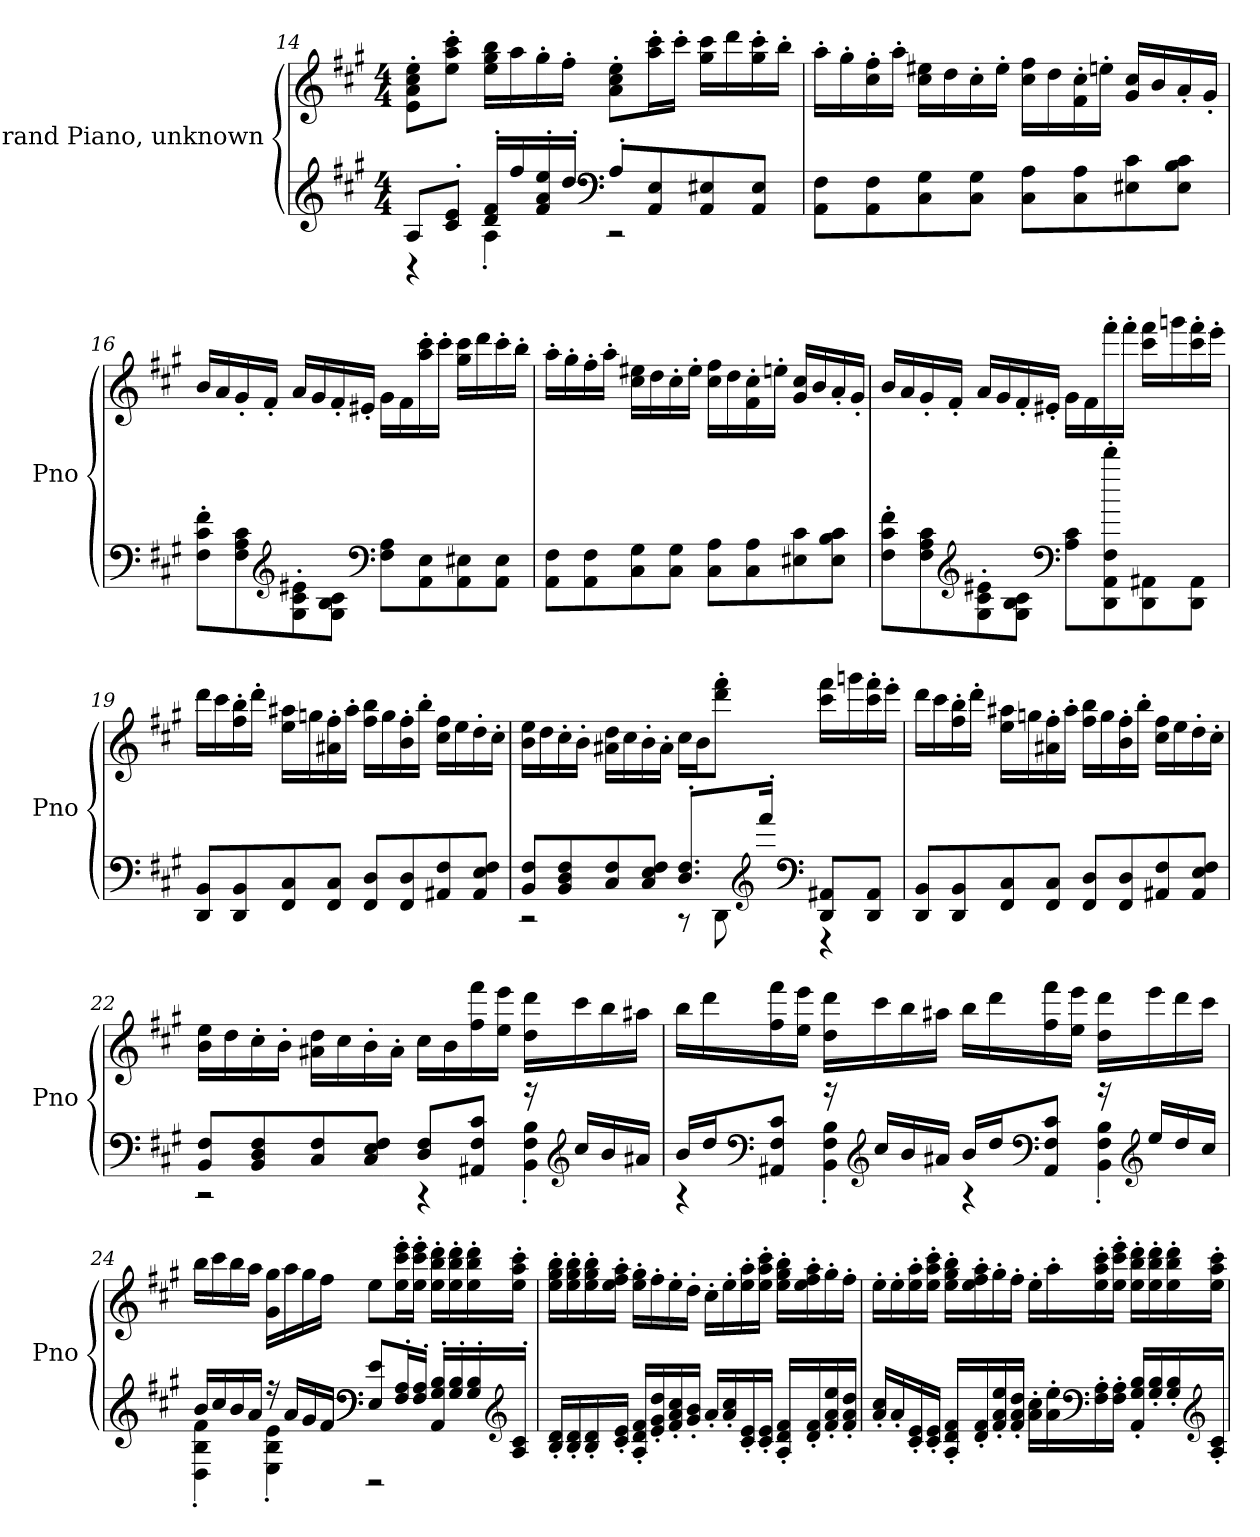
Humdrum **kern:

**kern	**kern
*part1	*part1
*staff2	*staff1
*I"Grand Piano, unknown	*
*I'Pno	*
!!LO:LB:g=z
*clefG2	*clefG2
*k[f#c#g#]	*k[f#c#g#]
*M4/4	*M4/4
=14	=14
*^	*
8A/L	4r	8e\' 8a\' 8cc#\' 8ee\'L
8c#/' 8e/'J	.	8ee\' 8aa\' 8ccc#\'J
16d/' 16f#/'LL	4A'\	16ee\ 16gg#\ 16bb\LL
16ff#/	.	16aa\
16f#/' 16a/' 16ee/'	.	16gg#'\
16dd'/JJ	.	16ff#'\JJ
*clefF4	*	*
8A'/L	2r	8a\' 8cc#\' 8ee\'L
8AA/ 8E/	.	16aa\' 16ccc#\'L
.	.	16ccc#'\JJ
8AA/ 8E#X/	.	16gg#\ 16ccc#\LL
.	.	16ddd\
8AA/ 8E#/J	.	16gg#\' 16ccc#\'
.	.	16bb'\JJ
*v	*v	*
=15	=15
8AA\ 8F#\L	16aa'\LL
.	16gg#'\
8AA\ 8F#\	16cc#\' 16ff#\'
.	16aa'\JJ
8C#\ 8G#\	16cc#\ 16ee#X\LL
.	16dd\
8C#\ 8G#\J	16cc#'\
.	16ee#'\JJ
8C#\ 8A\L	16cc#\ 16ff#\LL
.	16dd\
8C#\ 8A\	16f#\' 16cc#\'
.	16een'\JJ
8E#X\ 8c#\	16g#/ 16cc#/LL
.	16b/
8E#\ 8B\ 8c#\J	16a'/
.	16g#'/JJ
!!LO:PB:g=z
=16	=16
8F#\' 8c#\' 8f#\'L	16b/LL
.	16a/
8F#\ 8A\ 8c#\	16g#'/
.	16f#'/JJ
*clefG2	*
8G#\' 8c#\' 8e#X\'	16a/LL
.	16g#/
8G#\ 8B\ 8c#\J	16f#'/
.	16e#X'/JJ
*clefF4	*
8F#\ 8A\L	16g#\LL
.	16f#\
8AA\ 8E\	16aa\' 16ccc#\'
.	16ccc#'\JJ
8AA\ 8E#X\	16gg#\ 16ccc#\LL
.	16ddd\
8AA\ 8E#\J	16ccc#'\
.	16bb'\JJ
=17	=17
8AA\ 8F#\L	16aa'\LL
.	16gg#'\
8AA\ 8F#\	16ff#'\
.	16aa'\JJ
8C#\ 8G#\	16cc#\ 16ee#X\LL
.	16dd\
8C#\ 8G#\J	16cc#'\
.	16ee#'\JJ
8C#\ 8A\L	16cc#\ 16ff#\LL
.	16dd\
8C#\ 8A\	16f#\' 16cc#\'
.	16een'\JJ
8E#X\ 8c#\	16g#/ 16cc#/LL
.	16b/
8E#\ 8B\ 8c#\J	16a'/
.	16g#'/JJ
!!LO:LB:g=z
=18	=18
8F#\' 8c#\' 8f#\'L	16b/LL
.	16a/
8F#\ 8A\ 8c#\	16g#'/
.	16f#'/JJ
*clefG2	*
8G#\' 8c#\' 8e#X\'	16a/LL
.	16g#/
8G#\ 8B\ 8c#\J	16f#'/
.	16e#X'/JJ
*clefF4	*
8A\ 8c#\L	16g#\LL
.	16f#\
8DD\' 8AA\' 8F#\' 8ddd\'	16fff#'\
.	16fff#'\JJ
8DD\ 8AA#X\	16ccc#\ 16fff#\LL
.	16gggn\
8DD\ 8AA#\J	16ccc#\' 16fff#\'
.	16eee'\JJ
=19	=19
8DD/ 8BB/L	16ddd\LL
.	16ccc#\
8DD/ 8BB/	16ff#\' 16bb\'
.	16ddd'\JJ
8FF#/ 8C#/	16ee\ 16aa#X\LL
.	16ggn\
8FF#/ 8C#/J	16a#X\' 16ff#\'
.	16aa#'\JJ
8FF#/ 8D/L	16ff#\ 16bb\LL
.	16gg\
8FF#/ 8D/	16b\' 16ff#\'
.	16bb'\JJ
8AA#X/ 8F#/	16cc#\ 16ff#\LL
.	16ee\
8AA#/ 8E/ 8F#/J	16dd'\
.	16cc#'\JJ
!!LO:LB:g=z
=20	=20
*^	*
8BB/ 8F#/L	2r	16b\ 16ee\LL
.	.	16dd\
8BB/ 8D/ 8F#/	.	16cc#'\
.	.	16b'\JJ
8C#/ 8F#/	.	16a#X\ 16dd\LL
.	.	16cc#\
8C#/ 8E/ 8F#/J	.	16b'\
.	.	16a#'\JJ
8.D/' 8.F#/'L	8r	16cc#\LL
.	.	16b\J
.	8DD\	8ddd\' 8fff#\'J
*clefG2	*	*
16fff#'/Jk	.	.
*clefF4	*	*
8DD/ 8AA#X/L	4r	16ccc#\ 16fff#\LL
.	.	16gggn\
8DD/ 8AA#/J	.	16ccc#\' 16fff#\'
.	.	16eee'\JJ
*v	*v	*
=21	=21
8DD/ 8BB/L	16ddd\LL
.	16ccc#\
8DD/ 8BB/	16ff#\' 16bb\'
.	16ddd'\JJ
8FF#/ 8C#/	16ee\ 16aa#X\LL
.	16ggn\
8FF#/ 8C#/J	16a#X\' 16ff#\'
.	16aa#'\JJ
8FF#/ 8D/L	16ff#\ 16bb\LL
.	16gg\
8FF#/ 8D/	16b\' 16ff#\'
.	16bb'\JJ
8AA#X/ 8F#/	16cc#\ 16ff#\LL
.	16ee\
8AA#/ 8E/ 8F#/J	16dd'\
.	16cc#'\JJ
!!LO:LB:g=z
=22	=22
*^	*
8BB/ 8F#/L	2r	16b\ 16ee\LL
.	.	16dd\
8BB/ 8D/ 8F#/	.	16cc#'\
.	.	16b'\JJ
8C#/ 8F#/	.	16a#X\ 16dd\LL
.	.	16cc#\
8C#/ 8E/ 8F#/J	.	16b'\
.	.	16a#'\JJ
8D/ 8F#/L	4r	16cc#\LL
.	.	16b\
8AA#X/ 8F#/ 8c#/J	.	16ff#\ 16fff#\
.	.	16ee\ 16eee\JJ
16r	4BB\' 4F#\' 4B\'	16dd\ 16ddd\LL
*clefG2	*	*
16cc#/LL	.	16ccc#\
16b/	.	16bb\
16a#X/JJ	.	16aa#X\JJ
!!LO:LB:g=z
=23	=23	=23
16b/LL	4r	16bb\LL
16dd/J	.	16ddd\
*clefF4	*	*
8AA#X/ 8F#/ 8c#/J	.	16ff#\ 16fff#\
.	.	16ee\ 16eee\JJ
16r	4BB\' 4F#\' 4B\'	16dd\ 16ddd\LL
*clefG2	*	*
16cc#/LL	.	16ccc#\
16b/	.	16bb\
16a#X/JJ	.	16aa#X\JJ
16b/LL	4r	16bb\LL
16dd/J	.	16ddd\
*clefF4	*	*
8AA#/ 8F#/ 8c#/J	.	16ff#\ 16fff#\
.	.	16ee\ 16eee\JJ
16r	4BB\' 4F#\' 4B\'	16dd\ 16ddd\LL
*clefG2	*	*
16ee/LL	.	16eee\
16dd/	.	16ddd\
16cc#/JJ	.	16ccc#\JJ
!!LO:PB:g=z
=24	=24	=24
16b/LL	4D\' 4B\' 4f#\'	16bb\LL
16cc#/	.	16ccc#\
16b/	.	16bb\
16a/JJ	.	16aa\JJ
16r	4E\' 4B\' 4e\'	16g#\ 16gg#\LL
16a/LL	.	16aa\
16g#/	.	16gg#\
16f#/JJ	.	16ff#\JJ
*clefF4	*	*
8E/ 8e/L	2r	8ee\L
16F#/' 16A/'L	.	16ee\' 16ccc#\' 16eee\'L
16F#/' 16A/'JJ	.	16ee\' 16ccc#\' 16eee\'JJ
16AA/' 16G#/' 16B/'LL	.	16ee\' 16bb\' 16ddd\'LL
16G#/' 16B/'	.	16ee\' 16bb\' 16ddd\'
16G#/' 16B/'	.	16ee\' 16bb\' 16ddd\'
*clefG2	*	*
16A/' 16c#/'JJ	.	16ee\' 16aa\' 16ccc#\'JJ
*v	*v	*
=25	=25
16B/' 16d/'LL	16ee\' 16gg#\' 16bb\'LL
16B/' 16d/'	16ee\' 16gg#\' 16bb\'
16B/' 16d/'	16ee\' 16gg#\' 16bb\'
16c#/' 16e/'JJ	16ee\' 16ff#\' 16aa\'JJ
16A/' 16d/' 16f#/'LL	16ee\' 16gg#\'LL
16e/' 16g#/' 16dd/'	16ff#'\
16f#/' 16a/' 16cc#/'	16ee'\
16g#/' 16b/'JJ	16dd'\JJ
16a'/LL	16cc#'\LL
16a/' 16cc#/'	16ee'\
16c#/' 16e/'	16ee\' 16aa\'
16c#/' 16e/'JJ	16ee\' 16aa\' 16ccc#\'JJ
16A/' 16d/' 16f#/'LL	16ee\' 16gg#\' 16bb\'LL
16d/' 16f#/'	16ee\' 16ff#\' 16aa\'
16f#/' 16a/' 16ee/'	16gg#'\
16f#/' 16a/' 16dd/'JJ	16ff#'\JJ
!!LO:LB:g=z
=26	=26
16a/' 16cc#/'LL	16ee'\LL
16a'/	16ee'\
16c#/' 16e/'	16ee\' 16aa\'
16c#/' 16e/'JJ	16ee\' 16aa\' 16ccc#\'JJ
16A/' 16d/' 16f#/'LL	16ee\' 16gg#\' 16bb\'LL
16d/' 16f#/'	16ee\' 16ff#\' 16aa\'
16f#/' 16a/' 16ee/'	16gg#'\
16f#/' 16a/' 16dd/'JJ	16ff#'\JJ
16a\' 16cc#\'LL	16ee'\LL
16a\' 16ee\'	16aa'\
*clefF4	*
16F#\' 16A\'	16ee\' 16aa\' 16ccc#\'
16F#\' 16A\'JJ	16ee\' 16ccc#\' 16eee\'JJ
16AA/' 16G#/' 16B/'LL	16ee\' 16bb\' 16ddd\'LL
16G#/' 16B/'	16ee\' 16bb\' 16ddd\'
16G#/' 16B/'	16ee\' 16bb\' 16ddd\'
*clefG2	*
16A/' 16c#/'JJ	16ee\' 16aa\' 16ccc#\'JJ
=	=
*-	*-
